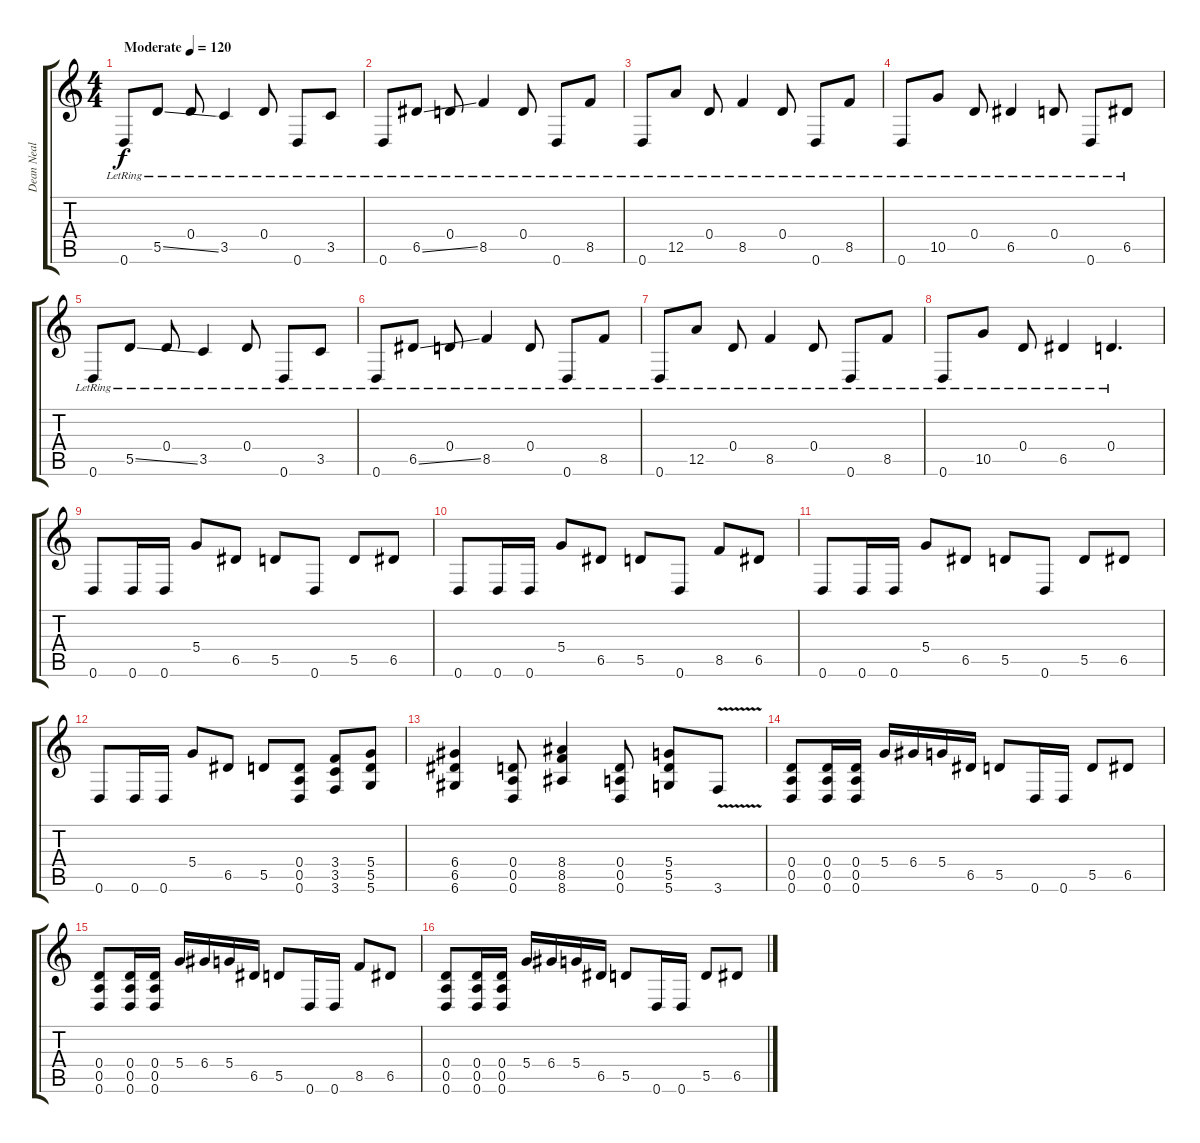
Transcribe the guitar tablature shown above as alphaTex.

\track ("Dean Neal" "Dean Neal") {instrument distortionguitar}
\staff {score tabs}
\tuning (E4 B3 G3 D3 A2 D2) {hide}
\ts (4 4)
\tempo (120 "Moderate")
\clef g2
\ks c
0.6{lr}.8{dy f instrument electricguitarclean} 5.5{ss lr}.8 0.4{lr}.8 3.5{lr}.4 0.4{lr}.8 0.6{lr}.8 3.5{lr}.8 |
0.6{lr}.8 6.5{ss lr}.8 0.4{lr}.8 8.5{lr}.4 0.4{lr}.8 0.6{lr}.8 8.5{lr}.8 |
0.6{lr}.8 12.5{lr}.8 0.4{lr}.8 8.5{lr}.4 0.4{lr}.8 0.6{lr}.8 8.5{lr}.8 |
0.6{lr}.8 10.5{lr}.8 0.4{lr}.8 6.5{lr}.4 0.4{lr}.8 0.6{lr}.8 6.5{lr}.8 |
0.6{lr}.8 5.5{ss lr}.8 0.4{lr}.8 3.5{lr}.4 0.4{lr}.8 0.6{lr}.8 3.5{lr}.8 |
0.6{lr}.8 6.5{ss lr}.8 0.4{lr}.8 8.5{lr}.4 0.4{lr}.8 0.6{lr}.8 8.5{lr}.8 |
0.6{lr}.8 12.5{lr}.8 0.4{lr}.8 8.5{lr}.4 0.4{lr}.8 0.6{lr}.8 8.5{lr}.8 |
0.6{lr}.8 10.5{lr}.8 0.4{lr}.8 6.5{lr}.4 0.4{lr}.4{d} |
0.6.8{instrument distortionguitar} 0.6.16 0.6.16 5.4.8 6.5.8 5.5.8 0.6.8 5.5.8 6.5.8 |
0.6.8 0.6.16 0.6.16 5.4.8 6.5.8 5.5.8 0.6.8 8.5.8 6.5.8 |
0.6.8 0.6.16 0.6.16 5.4.8 6.5.8 5.5.8 0.6.8 5.5.8 6.5.8 |
0.6.8 0.6.16 0.6.16 5.4.8 6.5.8 5.5.8 (0.4 0.5 0.6).8 (3.4 3.5 3.6).8 (5.4 5.5 5.6).8 |
(6.4 6.5 6.6).4 (0.4 0.5 0.6).8 (8.4 8.5 8.6).4 (0.4 0.5 0.6).8 (5.4 5.5 5.6).8 3.6{v}.8 |
(0.4 0.5 0.6).8 (0.4 0.5 0.6).16 (0.4 0.5 0.6).16 5.4.16 6.4.16 5.4.16 6.5.16 5.5.8 0.6.16 0.6.16 5.5.8 6.5.8 |
(0.4 0.5 0.6).8 (0.4 0.5 0.6).16 (0.4 0.5 0.6).16 5.4.16 6.4.16 5.4.16 6.5.16 5.5.8 0.6.16 0.6.16 8.5.8 6.5.8 |
(0.4 0.5 0.6).8 (0.4 0.5 0.6).16 (0.4 0.5 0.6).16 5.4.16 6.4.16 5.4.16 6.5.16 5.5.8 0.6.16 0.6.16 5.5.8 6.5.8
